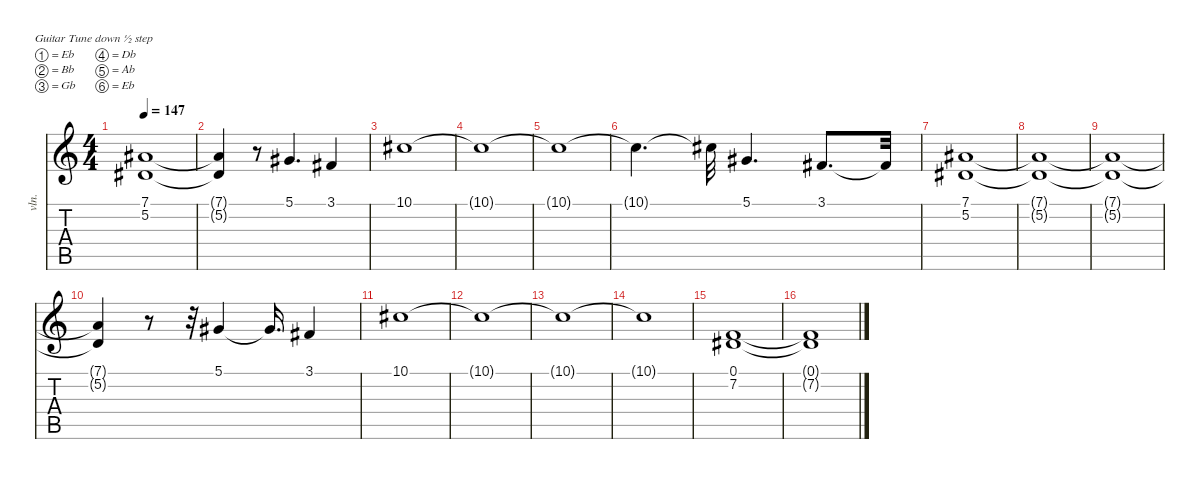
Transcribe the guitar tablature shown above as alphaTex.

\defaultSystemsLayout 4
\hideDynamics
\bracketExtendMode nobrackets
\otherSystemsTrackNameOrientation horizontal
\track ("Keyboards" "vln.") {instrument stringensemble1}
\staff {score tabs}
\tuning (Eb4 Bb3 Gb3 Db3 Ab2 Eb2)
\ts (4 4)
\tempo 147
\clef g2
\ks c
(7.1{t acc #} 5.2{t acc #}).1{dy f beam Up} |
(7.1{t acc #} 5.2{t acc #}).4{beam Up} r.8{beam Up} 5.1{acc #}.4{d dy mf beam Up} 3.1{acc #}.4{beam Up} |
10.1{acc #}.1{beam Down} |
10.1{t acc #}.1{dy f beam Down} |
10.1{t acc #}.1{beam Down} |
10.1{t acc #}.4{d beam Down} 10.1{t acc #}.32{beam Down} 5.1{acc #}.4{d dy mf beam Up} 3.1{acc #}.8{d beam Up} 3.1{t acc #}.32{dy f beam Up} |
(7.1{acc #} 5.2{acc #}).1{dy mf beam Up} |
(7.1{t acc #} 5.2{t acc #}).1{dy f beam Up} |
(7.1{t acc #} 5.2{t acc #}).1{beam Up} |
(7.1{t acc #} 5.2{t acc #}).4{beam Up} r.8{beam Up} r.32{beam Up} 5.1{acc #}.4{dy mf beam Up} 5.1{t acc #}.16{d dy f beam Up} 3.1{acc #}.4{dy mf beam Up} |
10.1{acc #}.1{beam Down} |
10.1{t acc #}.1{dy f beam Down} |
10.1{t acc #}.1{beam Down} |
10.1{t acc #}.1{beam Down} |
(0.1{acc #} 7.2).1{dy mf beam Up} |
(0.1{t acc #} 7.2{t}).1{dy f beam Up}
